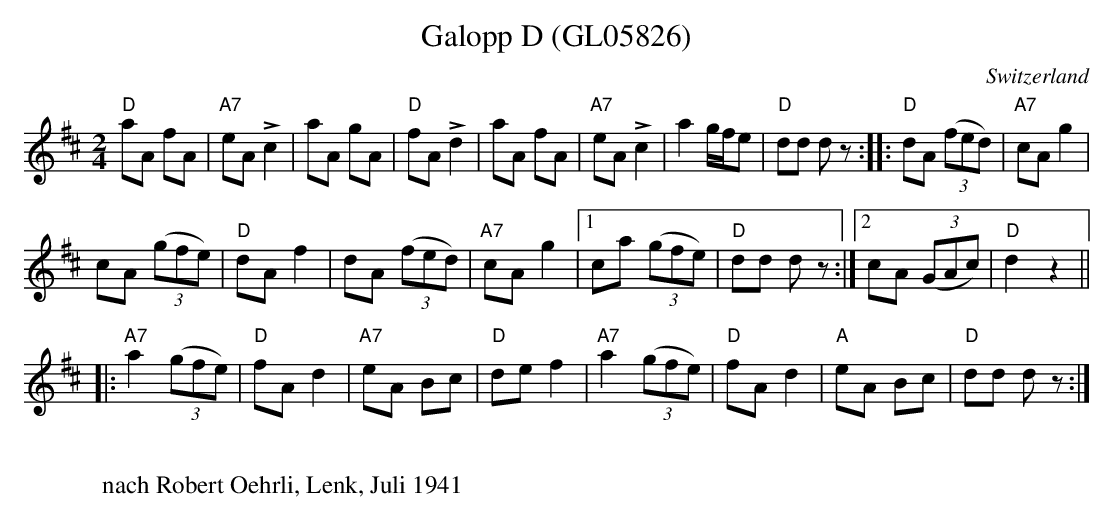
X:1
T: Galopp D (GL05826)
O:Switzerland
M:2/4
L:1/8
K:D major
"D"aA fA | "A7"eA +>+c2 | aA gA | "D"fA +>+d2 | aA fA | "A7"eA +>+c2 | a2 g/f/e | "D"dd dz :: "D"dA ((3fed) | "A7"cA g2 |
cA ((3gfe) | "D"dA f2 | dA ((3fed) | "A7"cA g2 |1 ca ((3gfe) | "D"dd dz :|2 cA ((3GAc) | "D"d2z2 ||
|: "A7"a2 ((3gfe) | "D"fA d2 | "A7"eA Bc | "D"de f2 | "A7"a2 ((3gfe) | "D"fA d2 | "A"eA Bc | "D"dd dz :|
W:
W: nach Robert Oehrli, Lenk, Juli 1941
